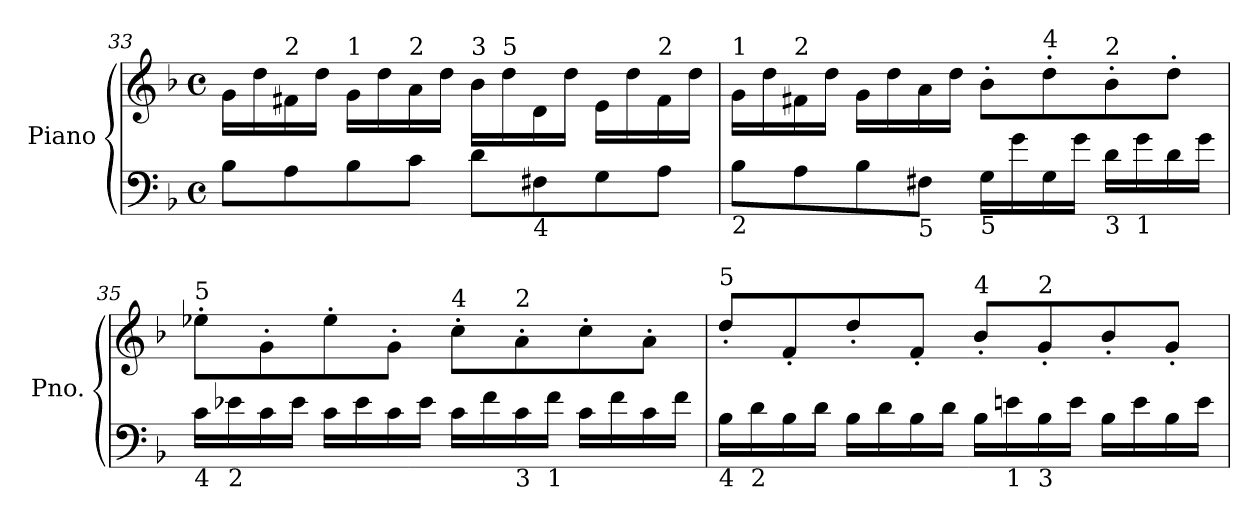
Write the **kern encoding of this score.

**kern	**kern
*part1	*part1
*staff2	*staff1
*I"Piano	*
*I'Pno.	*
*clefF4	*clefG2
*k[b-]	*k[b-]
*M4/4	*M4/4
*met(c)	*met(c)
=33	=33
8B-\L	16g\LL
.	16dd\
!	!LO:TX:a:t=2
8A\	16f#X\
.	16dd\JJ
!	!LO:TX:a:t=1
8B-\	16g\LL
.	16dd\
!	!LO:TX:a:t=2
8c\J	16a\
.	16dd\JJ
!	!LO:TX:a:t=3
8d\L	16b-\LL
!	!LO:TX:a:t=5
.	16dd\
!LO:TX:b:t=4	!
8F#X\	16d\
.	16dd\JJ
8G\	16e\LL
.	16dd\
!	!LO:TX:a:t=2
8A\J	16f#\
.	16dd\JJ
!!LO:PB:g=z
=34	=34
!	!LO:TX:a:t=1
!LO:TX:b:t=2	!
8B-\L	16g\LL
.	16dd\
!	!LO:TX:a:t=2
8A\	16f#X\
.	16dd\JJ
8B-\	16g\LL
.	16dd\
!LO:TX:b:t=5	!
8F#X\J	16a\
.	16dd\JJ
!LO:TX:b:t=5	!
16G\LL	8b-'\L
16g\	.
!	!LO:TX:a:t=4
16G\	8dd'\
16g\JJ	.
!	!LO:TX:a:t=2
!LO:TX:b:t=3	!
16d\LL	8b-'\
!LO:TX:b:t=1	!
16g\	.
16d\	8dd'\J
16g\JJ	.
=35	=35
!	!LO:TX:a:t=5
!LO:TX:b:t=4	!
16c\LL	8ee-X'\L
!LO:TX:b:t=2	!
16e-X\	.
16c\	8g'\
16e-\JJ	.
16c\LL	8ee-'\
16e-\	.
16c\	8g'\J
16e-\JJ	.
!	!LO:TX:a:t=4
16c\LL	8cc'\L
16f\	.
!	!LO:TX:a:t=2
!LO:TX:b:t=3	!
16c\	8a'\
!LO:TX:b:t=1	!
16f\JJ	.
16c\LL	8cc'\
16f\	.
16c\	8a'\J
16f\JJ	.
!!LO:LB:g=z
=36	=36
!	!LO:TX:a:t=5
!LO:TX:b:t=4	!
16B-\LL	8dd'/L
!LO:TX:b:t=2	!
16d\	.
16B-\	8f'/
16d\JJ	.
16B-\LL	8dd'/
16d\	.
16B-\	8f'/J
16d\JJ	.
!	!LO:TX:a:t=4
16B-\LL	8b-'/L
!LO:TX:b:t=1	!
16en\	.
!	!LO:TX:a:t=2
!LO:TX:b:t=3	!
16B-\	8g'/
16e\JJ	.
16B-\LL	8b-'/
16e\	.
16B-\	8g'/J
16e\JJ	.
=	=
*-	*-
